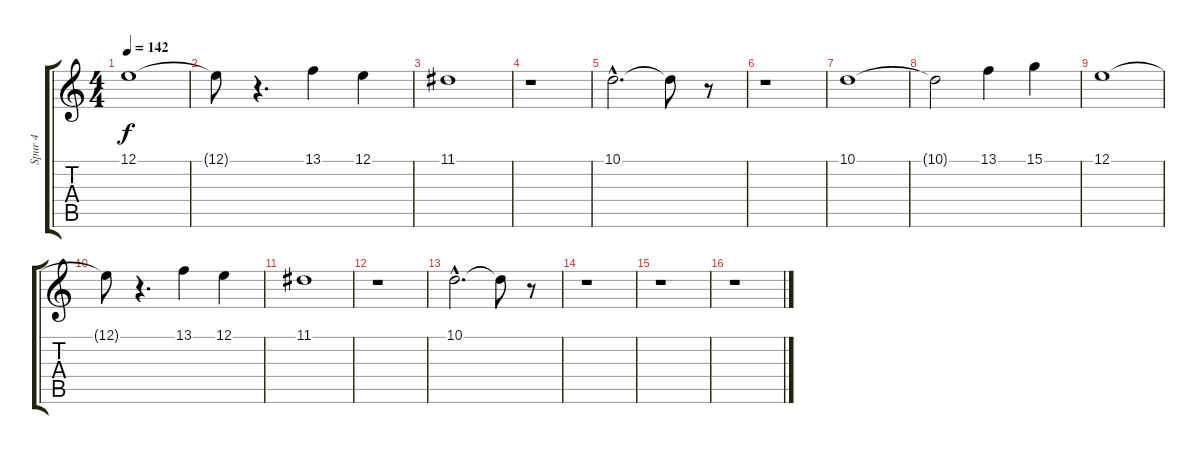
\track ("Spur 4" "Spur 4") {instrument musicbox}
\staff {score tabs}
\tuning (E4 B3 G3 D3 A2 E2) {hide}
\ts (4 4)
\tempo 142
\clef g2
\ks c
12.1.1{dy f} |
12.1{t}.8 r.4{d} 13.1.4 12.1.4 |
11.1.1 |
r.1 |
10.1{hac}.2{d} 10.1{t}.8 r.8 |
r.1 |
10.1.1 |
10.1{t}.2 13.1.4 15.1.4 |
12.1.1 |
12.1{t}.8 r.4{d} 13.1.4 12.1.4 |
11.1.1 |
r.1 |
10.1{hac}.2{d} 10.1{t}.8 r.8 |
r.1 |
r.1 |
r.1
